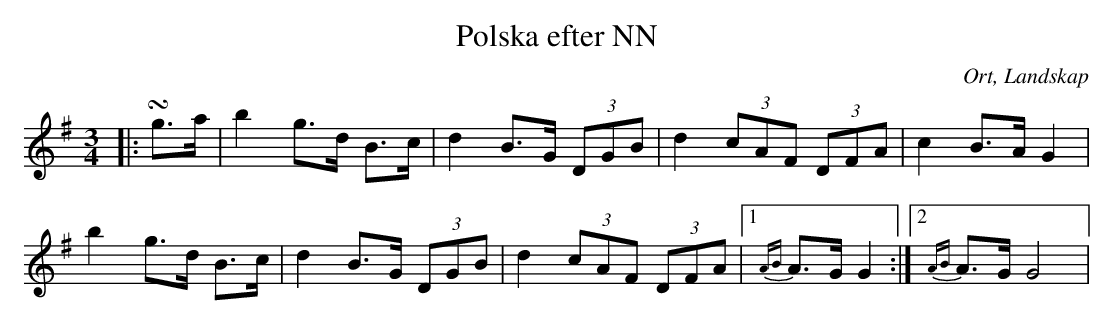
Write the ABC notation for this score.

X:1
T:Polska efter NN
O:Ort, Landskap
M:3/4
L:1/8
K:G
|:!turn!g>a|b2 g>d B>c|d2 B>G (3DGB|d2 (3cAF (3DFA|c2 B>A G2|
b2 g>d B>c|d2 B>G (3DGB|d2 (3cAF (3DFA|1 {AB}A>G G2:|2 {AB}A>G G4|
